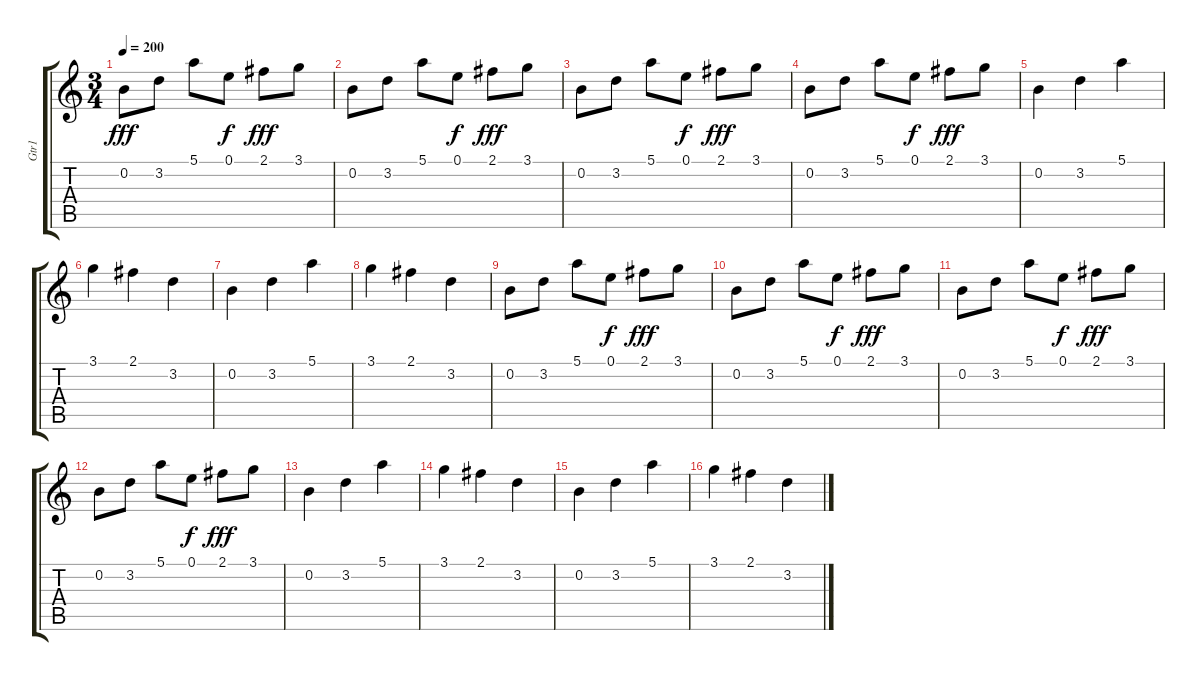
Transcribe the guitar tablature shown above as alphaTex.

\track ("Gtr1" "Gtr1") {instrument distortionguitar}
\staff {score tabs}
\tuning (E4 B3 G3 D3 A2 D2) {hide}
\ts (3 4)
\tempo 200
\clef g2
\ks c
0.2.8{dy fff} 3.2.8 5.1.8 0.1.8{dy f} 2.1.8{dy fff} 3.1.8 |
0.2.8 3.2.8 5.1.8 0.1.8{dy f} 2.1.8{dy fff} 3.1.8 |
0.2.8 3.2.8 5.1.8 0.1.8{dy f} 2.1.8{dy fff} 3.1.8 |
0.2.8 3.2.8 5.1.8 0.1.8{dy f} 2.1.8{dy fff} 3.1.8 |
0.2.4 3.2.4 5.1.4 |
3.1.4 2.1.4 3.2.4 |
0.2.4 3.2.4 5.1.4 |
3.1.4 2.1.4 3.2.4 |
0.2.8 3.2.8 5.1.8 0.1.8{dy f} 2.1.8{dy fff} 3.1.8 |
0.2.8 3.2.8 5.1.8 0.1.8{dy f} 2.1.8{dy fff} 3.1.8 |
0.2.8 3.2.8 5.1.8 0.1.8{dy f} 2.1.8{dy fff} 3.1.8 |
0.2.8 3.2.8 5.1.8 0.1.8{dy f} 2.1.8{dy fff} 3.1.8 |
0.2.4 3.2.4 5.1.4 |
3.1.4 2.1.4 3.2.4 |
0.2.4 3.2.4 5.1.4 |
3.1.4 2.1.4 3.2.4
